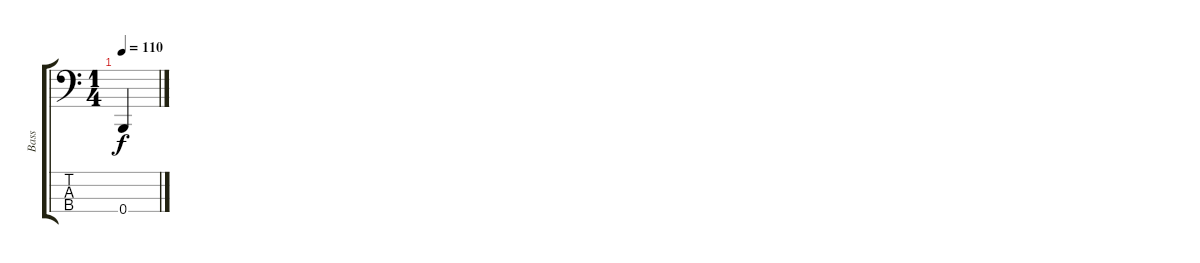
\track ("Bass" "Bass") {instrument electricbassfinger}
\staff {score tabs}
\tuning (D2 A1 E1 B0) {hide}
\ts (1 4)
\tempo 110
\clef f4
\ks c
0.4.4{dy f}
